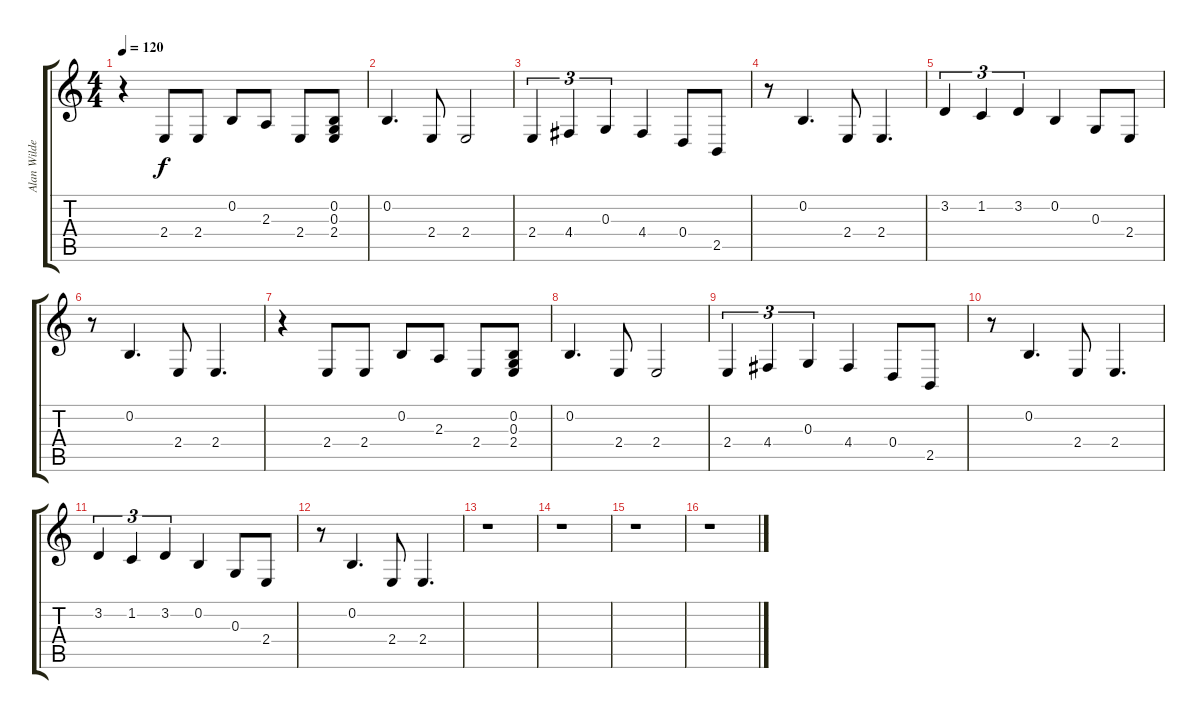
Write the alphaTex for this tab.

\track ("Alan Wilder - Backup Synth" "Alan Wilde") {instrument electricpiano2}
\staff {score tabs}
\tuning (E4 B3 G3 D3 A2 E2) {hide}
\ts (4 4)
\tempo 120
\clef g2
\ks c
r.4{dy f} 2.4.8 2.4.8 0.2.8 2.3.8 2.4.8 (0.2 0.3 2.4).8 |
0.2.4{d} 2.4.8 2.4.2 |
2.4.4{tu (3 2)} 4.4.4{tu (3 2)} 0.3.4{tu (3 2)} 4.4.4 0.4.8 2.5.8 |
r.8 0.2.4{d} 2.4.8 2.4.4{d} |
3.2.4{tu (3 2)} 1.2.4{tu (3 2)} 3.2.4{tu (3 2)} 0.2.4 0.3.8 2.4.8 |
r.8 0.2.4{d} 2.4.8 2.4.4{d} |
r.4 2.4.8 2.4.8 0.2.8 2.3.8 2.4.8 (0.2 0.3 2.4).8 |
0.2.4{d} 2.4.8 2.4.2 |
2.4.4{tu (3 2)} 4.4.4{tu (3 2)} 0.3.4{tu (3 2)} 4.4.4 0.4.8 2.5.8 |
r.8 0.2.4{d} 2.4.8 2.4.4{d} |
3.2.4{tu (3 2)} 1.2.4{tu (3 2)} 3.2.4{tu (3 2)} 0.2.4 0.3.8 2.4.8 |
r.8 0.2.4{d} 2.4.8 2.4.4{d} |
r.1 |
r.1 |
r.1 |
r.1
